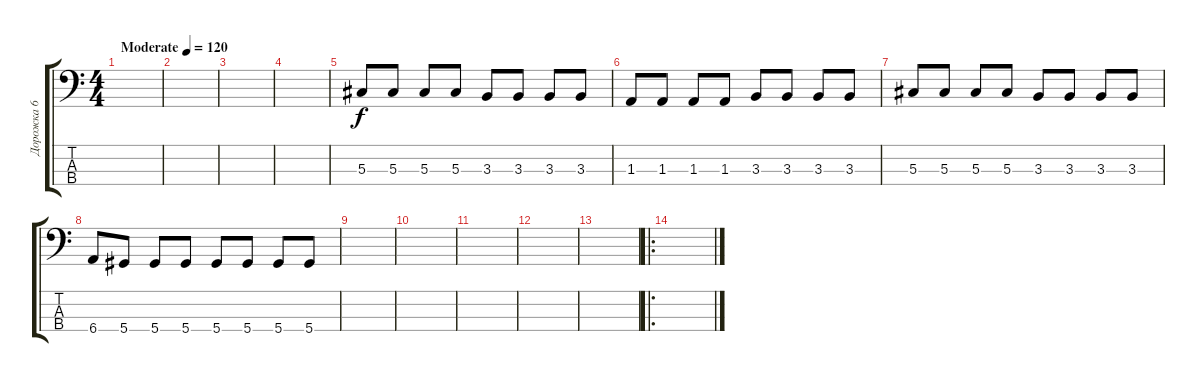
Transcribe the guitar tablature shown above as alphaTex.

\track ("Дорожка 6" "Дорожка 6") {instrument electricbassfinger}
\staff {score tabs}
\tuning (Gb2 Db2 Ab1 Eb1) {hide}
\ts (4 4)
\tempo (120 "Moderate")
\clef f4
\ks c
|
|
|
|
5.3.8 5.3.8 5.3.8 5.3.8 3.3.8 3.3.8 3.3.8 3.3.8 |
1.3.8 1.3.8 1.3.8 1.3.8 3.3.8 3.3.8 3.3.8 3.3.8 |
5.3.8 5.3.8 5.3.8 5.3.8 3.3.8 3.3.8 3.3.8 3.3.8 |
6.4.8 5.4.8 5.4.8 5.4.8 5.4.8 5.4.8 5.4.8 5.4.8 |
|
|
|
|
|
\ro
